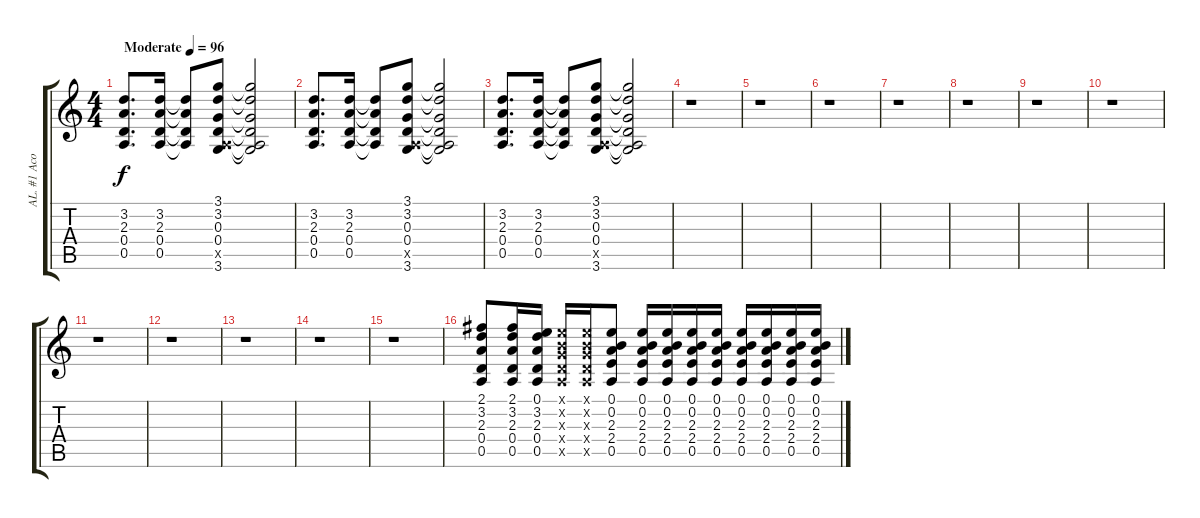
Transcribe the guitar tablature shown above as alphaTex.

\track ("AL. #1 Acoustic" "AL. #1 Aco") {instrument acousticguitarsteel}
\staff {score tabs}
\tuning (E4 B3 G3 D3 A2 E2) {hide}
\ts (4 4)
\tempo (96 "Moderate")
\clef g2
\ks c
(3.2 2.3 0.4 0.5).8{d dy f instrument acousticguitarsteel} (3.2 2.3 0.4 0.5).16 (3.2{t} 2.3{t} 0.4{t} 0.5{t}).8 (3.1 3.2 0.3 0.4 0.5{x} 3.6).8 (3.1{t} 3.2{t} 0.3{t} 0.4{t} 0.5{t} 3.6{t}).2 |
(3.2 2.3 0.4 0.5).8{d} (3.2 2.3 0.4 0.5).16 (3.2{t} 2.3{t} 0.4{t} 0.5{t}).8 (3.1 3.2 0.3 0.4 0.5{x} 3.6).8 (3.1{t} 3.2{t} 0.3{t} 0.4{t} 0.5{t} 3.6{t}).2 |
(3.2 2.3 0.4 0.5).8{d} (3.2 2.3 0.4 0.5).16 (3.2{t} 2.3{t} 0.4{t} 0.5{t}).8 (3.1 3.2 0.3 0.4 0.5{x} 3.6).8 (3.1{t} 3.2{t} 0.3{t} 0.4{t} 0.5{t} 3.6{t}).2 |
r.1 |
r.1 |
r.1 |
r.1 |
r.1 |
r.1 |
r.1 |
r.1 |
r.1 |
r.1 |
r.1 |
r.1 |
(2.1 3.2 2.3 0.4 0.5).8 (2.1 3.2 2.3 0.4 0.5).16 (0.1 3.2 2.3 0.4 0.5).16 (0.1{x} 0.2{x} 0.3{x} 0.4{x} 0.5{x}).16 (0.1{x} 0.2{x} 0.3{x} 0.4{x} 0.5{x}).16 (0.1 0.2 2.3 2.4 0.5).8 (0.1 0.2 2.3 2.4 0.5).16 (0.1 0.2 2.3 2.4 0.5).16 (0.1 0.2 2.3 2.4 0.5).16 (0.1 0.2 2.3 2.4 0.5).16 (0.1 0.2 2.3 2.4 0.5).16 (0.1 0.2 2.3 2.4 0.5).16 (0.1 0.2 2.3 2.4 0.5).16 (0.1 0.2 2.3 2.4 0.5).16
